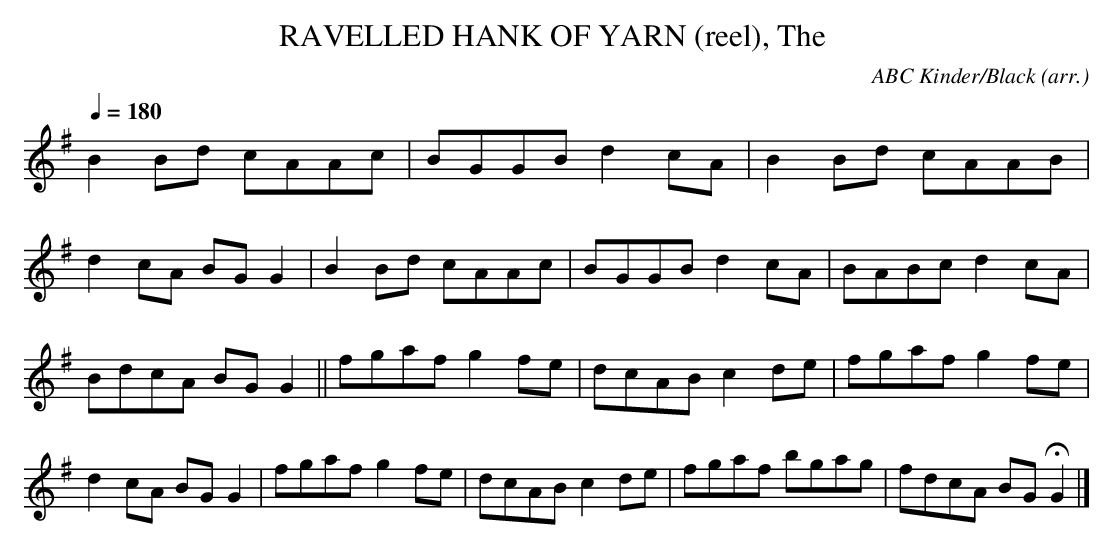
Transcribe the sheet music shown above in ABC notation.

X:1
T:RAVELLED HANK OF YARN (reel), The \
C:ABC Kinder/Black (arr.)\
M:4/4\
L:1/8\
Q:1/4=180\
K:G\
B2Bd cAAc|BGGB d2cA|B2Bd cAAB|d2cA BGG2|\
B2Bd cAAc|BGGB d2cA|BABc d2cA|BdcA BG G2||\
fgaf g2 fe|dcAB c2 de|fgaf g2 fe|d2 cA BG G2|\
fgaf g2 fe|dcAB c2 de|fgaf bgag|fdcA BGHG2|]\
\
\
\
